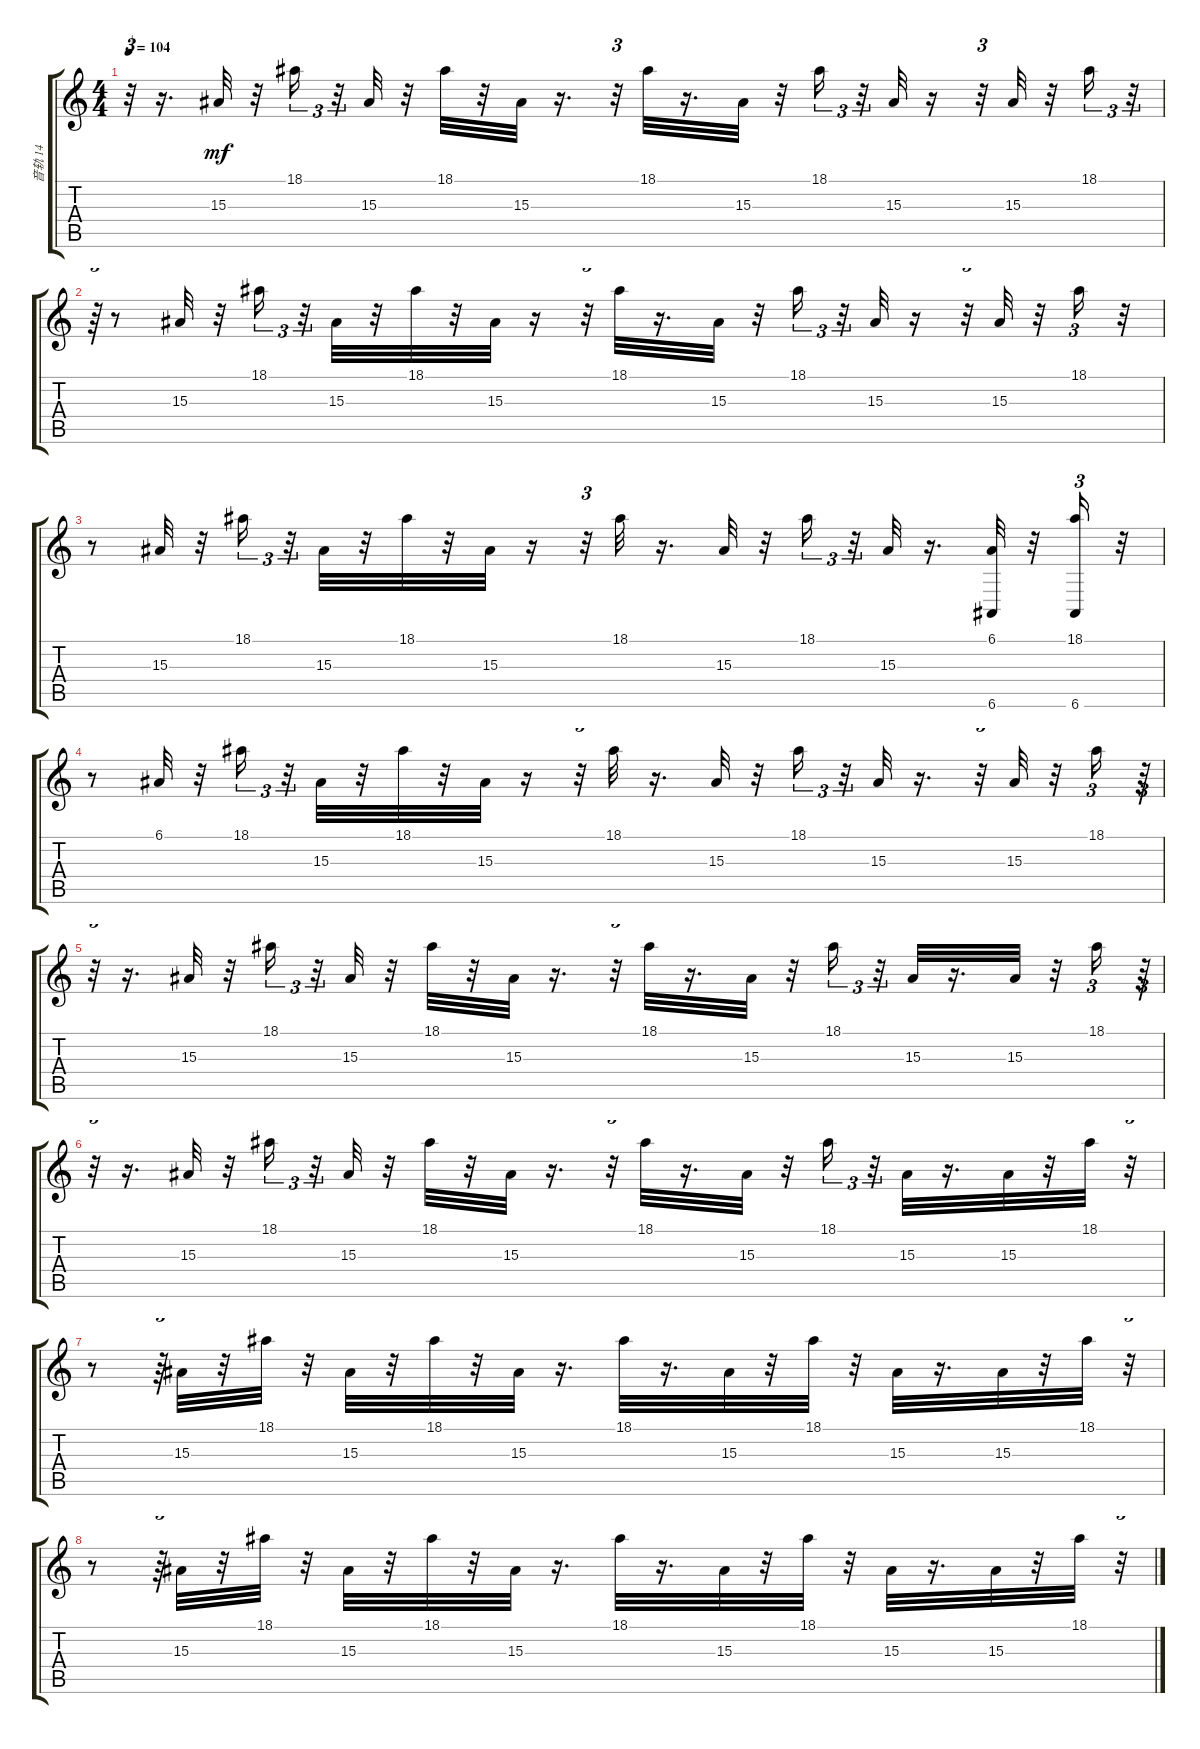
\track ("音轨 14" "音轨 14") {instrument telephonering}
\staff {score tabs}
\tuning (E4 B3 G3 D3 A2 E2) {hide}
\ts (4 4)
\tempo 104
\clef g2
\ks c
r.32{tu (3 2) dy mf} r.16{d} 15.3.32 r.32 18.1.16{tu (3 2)} r.32{tu (3 2)} 15.3.32 r.32 18.1.32 r.32 15.3.32 r.16{d} r.32{tu (3 2)} 18.1.32 r.16{d} 15.3.32 r.32 18.1.16{tu (3 2)} r.32{tu (3 2)} 15.3.32 r.16 r.32{tu (3 2)} 15.3.32 r.32 18.1.16{tu (3 2)} r.32{tu (3 2)} |
r.64{tu (3 2)} r.8 15.3.32 r.32 18.1.16{tu (3 2)} r.32{tu (3 2)} 15.3.32 r.32 18.1.32 r.32 15.3.32 r.16 r.32{tu (3 2)} 18.1.32 r.16{d} 15.3.32 r.32 18.1.16{tu (3 2)} r.32{tu (3 2)} 15.3.32 r.16 r.32{tu (3 2)} 15.3.32 r.32 18.1.16{tu (3 2)} r.32 |
r.8 15.3.32 r.32 18.1.16{tu (3 2)} r.32{tu (3 2)} 15.3.32 r.32 18.1.32 r.32 15.3.32 r.16 r.32{tu (3 2)} 18.1.32 r.16{d} 15.3.32 r.32 18.1.16{tu (3 2)} r.32{tu (3 2)} 15.3.32 r.16{d} (6.1 6.6).32 r.32 (18.1 6.6).16{tu (3 2)} r.32 |
r.8 6.1.32 r.32 18.1.16{tu (3 2)} r.32{tu (3 2)} 15.3.32 r.32 18.1.32 r.32 15.3.32 r.16 r.32{tu (3 2)} 18.1.32 r.16{d} 15.3.32 r.32 18.1.16{tu (3 2)} r.32{tu (3 2)} 15.3.32 r.16{d} r.32{tu (3 2)} 15.3.32 r.32 18.1.16{tu (3 2)} r.64{tu (3 2)} |
r.32{tu (3 2)} r.16{d} 15.3.32 r.32 18.1.16{tu (3 2)} r.32{tu (3 2)} 15.3.32 r.32 18.1.32 r.32 15.3.32 r.16{d} r.32{tu (3 2)} 18.1.32 r.16{d} 15.3.32 r.32 18.1.16{tu (3 2)} r.32{tu (3 2)} 15.3.32 r.16{d} 15.3.32 r.32 18.1.16{tu (3 2)} r.64{tu (3 2)} |
r.32{tu (3 2)} r.16{d} 15.3.32 r.32 18.1.16{tu (3 2)} r.32{tu (3 2)} 15.3.32 r.32 18.1.32 r.32 15.3.32 r.16{d} r.32{tu (3 2)} 18.1.32 r.16{d} 15.3.32 r.32 18.1.16{tu (3 2)} r.32{tu (3 2)} 15.3.32 r.16{d} 15.3.32 r.32 18.1.32 r.32{tu (3 2)} |
r.8 r.64{tu (3 2)} 15.3.32 r.32 18.1.32 r.32 15.3.32 r.32 18.1.32 r.32 15.3.32 r.16{d} 18.1.32 r.16{d} 15.3.32 r.32 18.1.32 r.32 15.3.32 r.16{d} 15.3.32 r.32 18.1.32 r.32{tu (3 2)} |
r.8 r.64{tu (3 2)} 15.3.32 r.32 18.1.32 r.32 15.3.32 r.32 18.1.32 r.32 15.3.32 r.16{d} 18.1.32 r.16{d} 15.3.32 r.32 18.1.32 r.32 15.3.32 r.16{d} 15.3.32 r.32 18.1.32 r.32{tu (3 2)}
